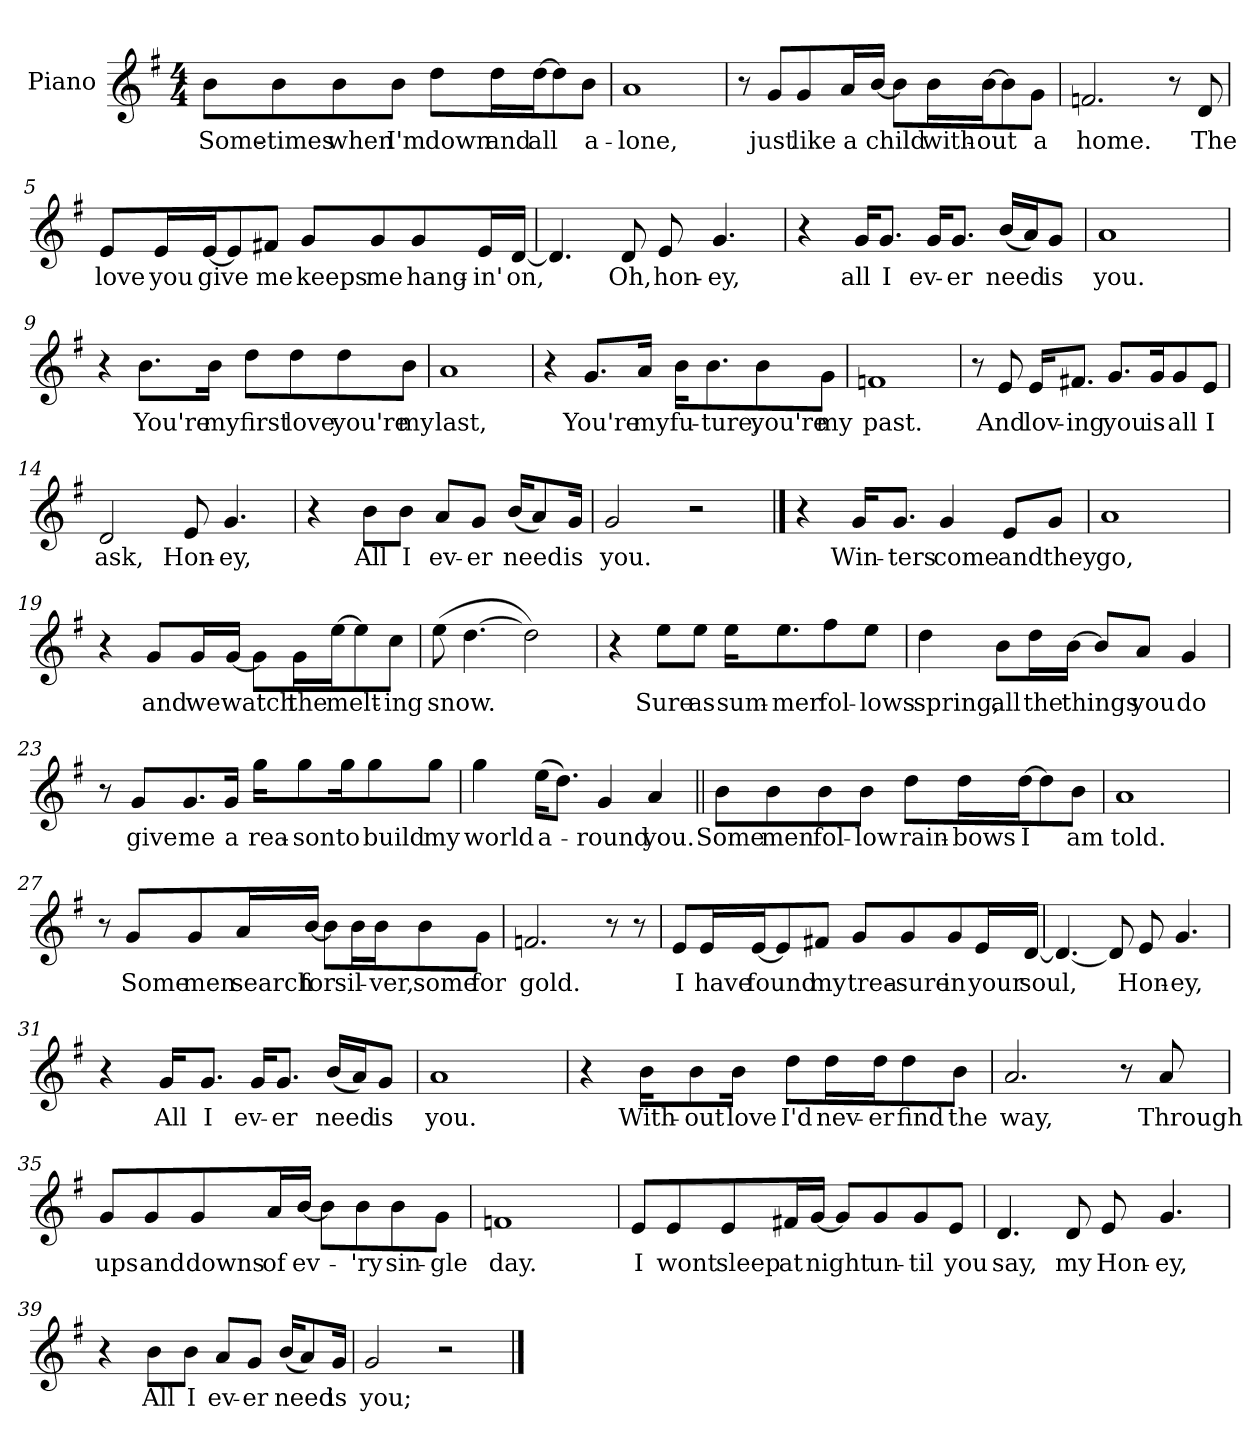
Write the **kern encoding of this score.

**kern	**text
*part1	*part1
*staff1	*staff1
*I"Piano	*
*I'Pno.	*
*clefG2	*
*k[f#]	*
*G:	*
*M4/4	*
=1	=1
8b\L	Some-
8b\	-times
8b\	when
8b\J	I'm
8dd\L	down
16dd\L	and
[16dd\J	all
8dd\]	.
8b\J	a-
=2	=2
1a	-lone,
=3	=3
8r	.
8g/L	just
8g/	like
16a/L	a
[16b/JJ	child
8b\L]	.
16b\L	with-
[16b\J	-out
8b\]	.
8g\J	a
!!LO:LB:g=z
=4	=4
2.fn/	home.
8r	.
8d/	The
=5	=5
8e/L	love
16e/L	you
[16e/J	-give
8e/]	.
8f#X/J	me
8g/L	keeps
8g/	me
8g/	hang-
16e/L	-in'
[16d/JJ	on,
=6	=6
4.d/]	.
8d/	Oh,
8e/	hon-
4.g/	-ey,
!!LO:LB:g=z
=7	=7
4r	.
16g/KL	all
8.g/J	I
16g/KL	ev-
8.g/J	-er
(16b/LL	need
16a/J)	.
8g/J	is
=8	=8
1a	you.
=9	=9
4r	.
8.b\L	You're
16b\Jk	my
8dd\L	first
8dd\	love
8dd\	you're
8b\J	my
=10	=10
1a	last,
!!LO:LB:g=z
=11	=11
4r	.
8.g/L	You're
16a/Jk	my
16b\KL	fu-
8.b\	-ture,
8b\	you're
8g\J	my
=12	=12
1fn	past.
=13	=13
8r	.
8e/	And
16e/KL	lov-
8.f#X/J	-ing
8.g/L	you
16g/K	is
8g/	all
8e/J	I
!!LO:LB:g=z
=14	=14
2d/	ask,
8e/	Hon-
4.g/	-ey,
=15	=15
4r	.
8b\L	All
8b\J	I
8a/L	ev-
8g/J	-er
(16b/KL	need
8a/)	.
16g/Jk	is
=16	=16
2g/	you.
2r	.
!!LO:LB:g=z
==17	==17
4r	.
16g/KL	Win-
8.g/J	-ters
4g/	come
8e/L	and
8g/J	they
=18	=18
1a	go,
=19	=19
4r	.
8g/L	and
16g/L	we
[16g/JJ	watch
8g\L]	.
16g\L	the
[16ee\J	melt-
8ee\]	.
8cc\J	-ing
!!LO:LB:g=z
=20	=20
(8ee\	snow.
[4.dd\	.
2dd\])	.
=21	=21
4r	.
8ee\L	Sure
8ee\J	as
16ee\KL	sum-
8.ee\	-mer
8ff#\	fol-
8ee\J	-lows
=22	=22
4dd\	spring,
8b\L	all
16dd\L	the
[16b\JJ	things
8b/L]	.
8a/J	you
4g/	do
!!LO:LB:g=z
=23	=23
8r	.
8g/L	give
8.g/	me
16g/Jk	a
16gg\KL	rea-
8gg\	-son
16gg\K	to
8gg\	build
8gg\J	my
=24	=24
4gg\	world
(16ee\KL	a-
8.dd\J)	.
4g/	-round
4a/	you.
=25||	=25||
8b\L	Some
8b\	men
8b\	fol-
8b\J	-low
8dd\L	rain-
16dd\L	-bows
[16dd\J	I
8dd\]	.
8b\J	am
!!LO:PB:g=z
=26	=26
1a	told.
=27	=27
8r	.
8g/L	Some
8g/	men
16a/L	search
[16b/JJ	for
8b\L]	.
16b\L	sil-
16b\J	-ver,
8b\	some
8g\J	for
=28	=28
2.fn/	gold.
8r	.
8r	.
!!LO:LB:g=z
=29	=29
8e/L	I
16e/L	have
[16e/J	found
8e/]	.
8f#X/J	my
8g/L	trea-
8g/	-sure
8g/	in
16e/L	your
[16d/JJ	soul,
=30	=30
4.d/_	.
8d/]	.
8e/	Hon-
4.g/	-ey,
=31	=31
4r	.
16g/KL	All
8.g/J	I
16g/KL	ev-
8.g/J	-er
(16b/LL	need
16a/J)	.
8g/J	is
!!LO:LB:g=z
=32	=32
1a	you.
=33	=33
4r	.
16b\KL	With-
8b\	-out
16b\Jk	love
8dd\L	I'd
16dd\L	nev-
16dd\J	-er
8dd\	find
8b\J	the
=34	=34
2.a/	way,
8r	.
8a/	Through
!!LO:LB:g=z
=35	=35
8g/L	ups
8g/	and
8g/	downs
16a/L	of
[16b/JJ	ev-
8b\L]	.
8b\	-'ry
8b\	sin-
8g\J	-gle
=36	=36
1fn	day.
=37	=37
8e/L	I
8e/	wont
8e/	sleep
16f#X/L	at
[16g/JJ	night
8g/L]	.
8g/	un-
8g/	-til
8e/J	you
!!LO:LB:g=z
=38	=38
4.d/	say,
8d/	my
8e/	Hon-
4.g/	-ey,
=39	=39
4r	.
8b\L	All
8b\J	I
8a/L	ev-
8g/J	-er
(16b/KL	need
8a/)	.
16g/Jk	is
=40	=40
2g/	you;
2r	.
==	==
*-	*-
